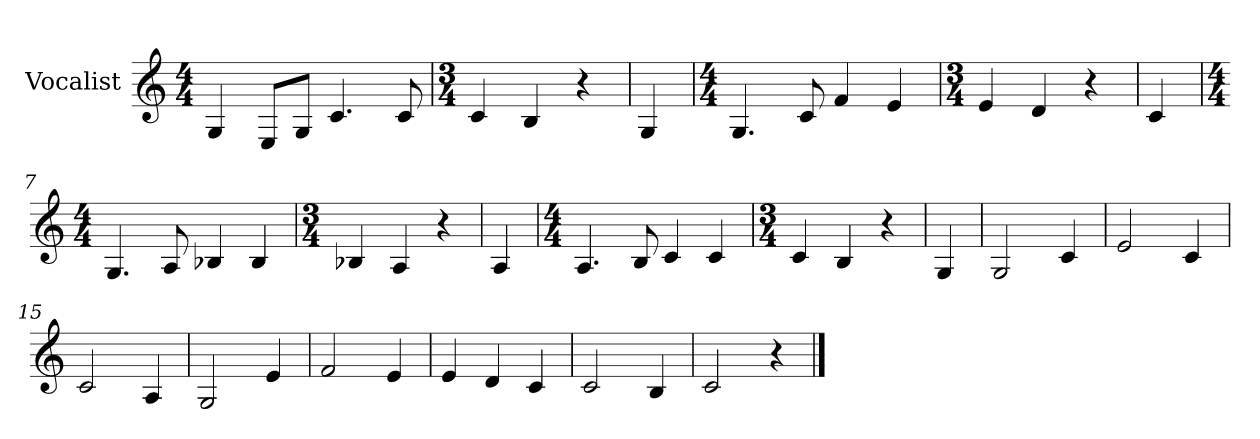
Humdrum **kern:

**kern
*part1
*staff1
*I"Vocalist
*k[]
*C:
*M4/4
=1
4G
8EL
8GJ
4.c
8c
=2
*M3/4
4c
4B
4r
=3
4G
=4
*M4/4
4.G
8c
4f
4e
=5
*M3/4
4e
4d
4r
=6
4c
=7
*M4/4
4.G
8A
4B-X
4B-
=8
*M3/4
4B-X
4A
4r
=9
4A
=10
*M4/4
4.A
8B
4c
4c
=11
*M3/4
4c
4B
4r
=12
4G
=13
2G
4c
=14
2e
4c
=15
2c
4A
=16
2G
4e
=17
2f
4e
=18
4e
4d
4c
=19
2c
4B
=20
2c
4r
==
*-
